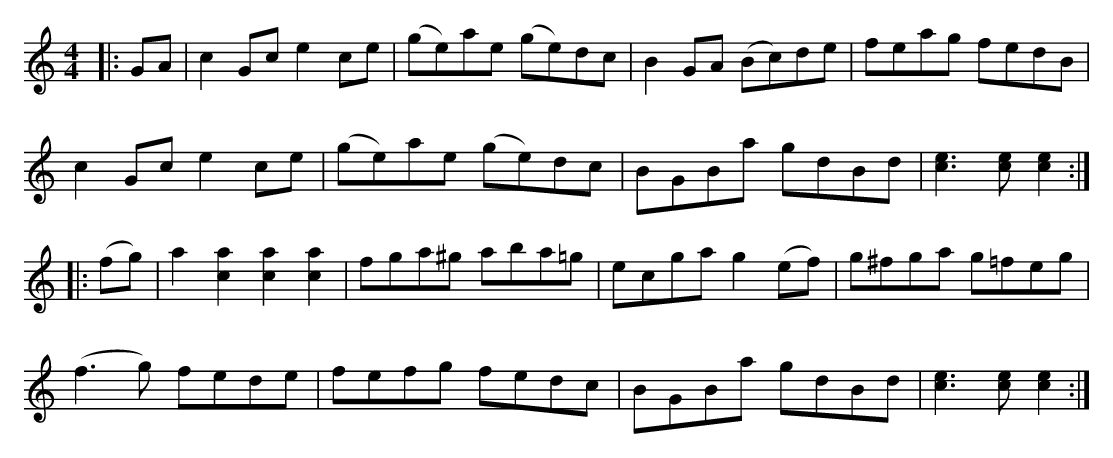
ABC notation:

X:1
M:4/4
K:C
|:GA|c2 Gc e2 ce|(ge)ae (ge)dc|B2 GA (Bc)de|feag fedB|
c2 Gc e2 ce|(ge)ae (ge)dc|BGBa gdBd|[c3e3] [ce] [c2e2]:|
|:(fg)|a2 [a2c2] [a2c2] [a2c2]|fga^g aba=g|ecga g2 (ef)|g^fga g=feg|
(f3 g) fede|fefg fedc|BGBa gdBd|[e3c3] [ec] [e2c2]:|
